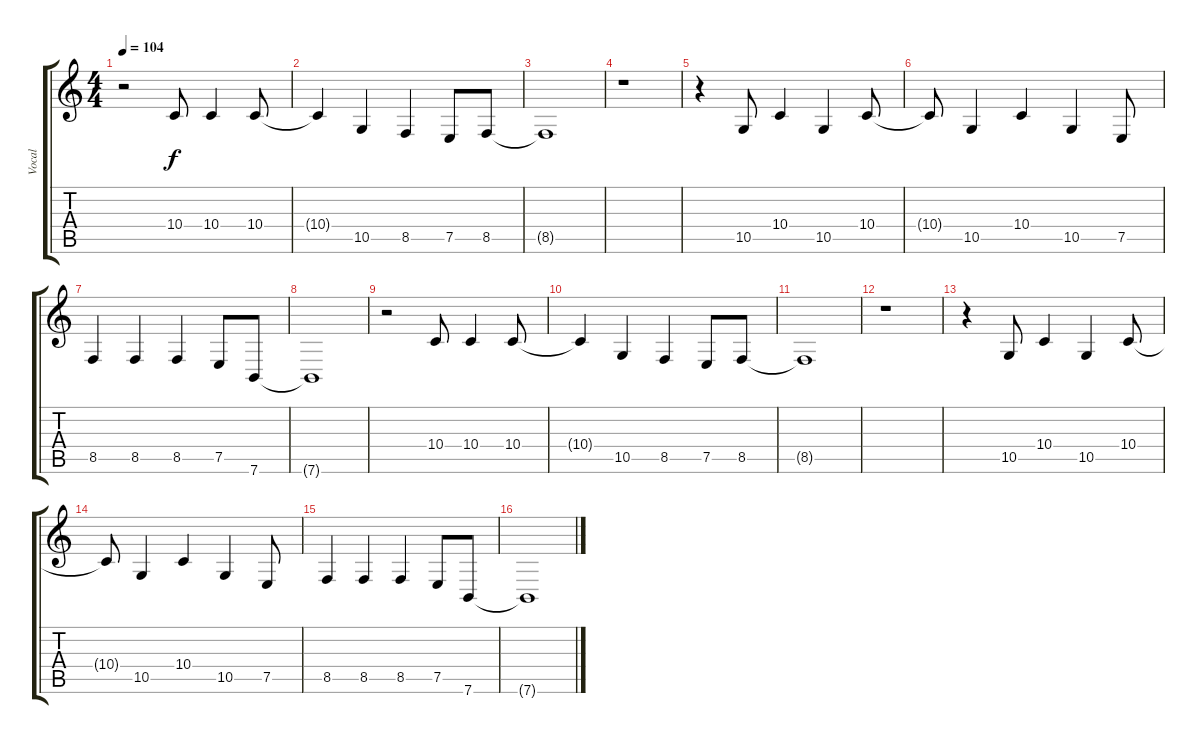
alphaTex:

\track ("Vocal" "Vocal") {instrument accordion}
\staff {score tabs}
\tuning (E4 B3 G3 D3 A2 E2) {hide}
\ts (4 4)
\tempo 104
\clef g2
\ks c
r.2{dy f} 10.4.8 10.4.4 10.4.8 |
10.4{t}.4 10.5.4 8.5.4 7.5.8 8.5.8 |
8.5{t}.1 |
r.1 |
r.4 10.5.8 10.4.4 10.5.4 10.4.8 |
10.4{t}.8 10.5.4 10.4.4 10.5.4 7.5.8 |
8.5.4 8.5.4 8.5.4 7.5.8 7.6.8 |
7.6{t}.1 |
r.2 10.4.8 10.4.4 10.4.8 |
10.4{t}.4 10.5.4 8.5.4 7.5.8 8.5.8 |
8.5{t}.1 |
r.1 |
r.4 10.5.8 10.4.4 10.5.4 10.4.8 |
10.4{t}.8 10.5.4 10.4.4 10.5.4 7.5.8 |
8.5.4 8.5.4 8.5.4 7.5.8 7.6.8 |
7.6{t}.1
